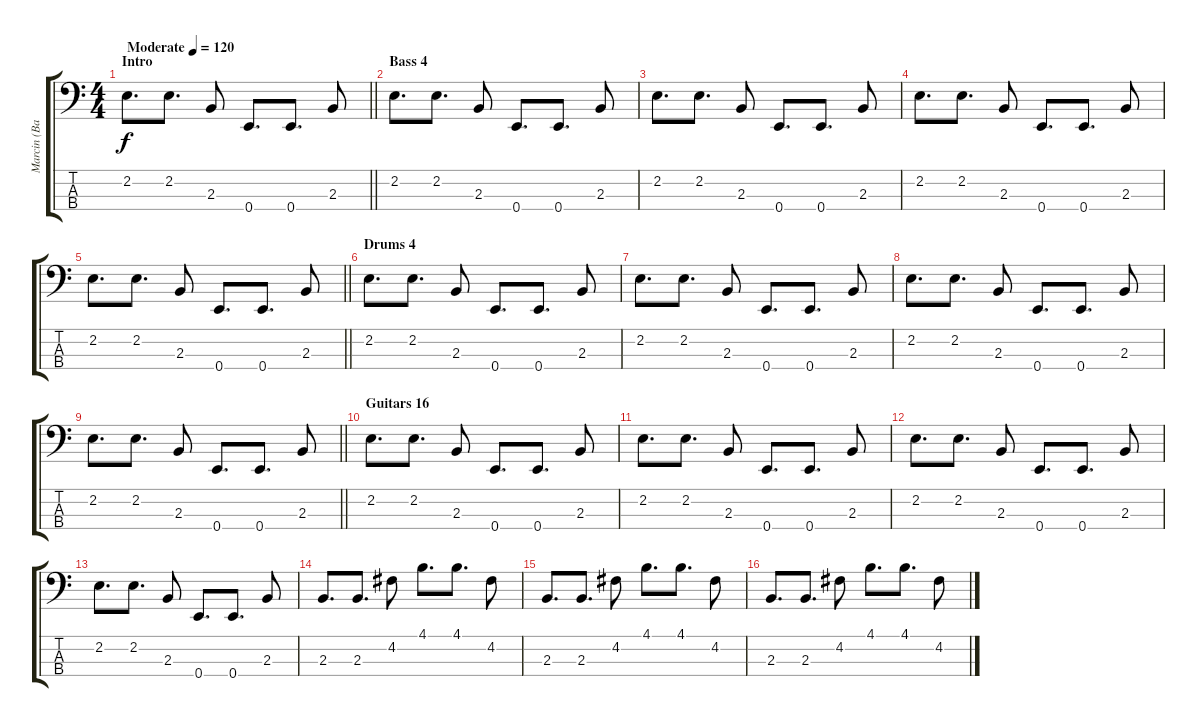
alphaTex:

\track ("Marcin (Bass)" "Marcin (Ba") {instrument electricbassfinger}
\staff {score tabs}
\tuning (G2 D2 A1 E1) {hide}
\ts (4 4)
\section ("" "Intro")
\tempo (120 "Moderate")
\clef f4
\barLineRight lightlight
\ks c
2.2.8{d dy f instrument electricbassfinger} 2.2.8{d} 2.3.8 0.4.8{d} 0.4.8{d} 2.3.8 |
\section ("" "Bass 4")
2.2.8{d} 2.2.8{d} 2.3.8 0.4.8{d} 0.4.8{d} 2.3.8 |
2.2.8{d} 2.2.8{d} 2.3.8 0.4.8{d} 0.4.8{d} 2.3.8 |
2.2.8{d} 2.2.8{d} 2.3.8 0.4.8{d} 0.4.8{d} 2.3.8 |
\barLineRight lightlight
2.2.8{d} 2.2.8{d} 2.3.8 0.4.8{d} 0.4.8{d} 2.3.8 |
\section ("" "Drums 4")
2.2.8{d} 2.2.8{d} 2.3.8 0.4.8{d} 0.4.8{d} 2.3.8 |
2.2.8{d} 2.2.8{d} 2.3.8 0.4.8{d} 0.4.8{d} 2.3.8 |
2.2.8{d} 2.2.8{d} 2.3.8 0.4.8{d} 0.4.8{d} 2.3.8 |
\barLineRight lightlight
2.2.8{d} 2.2.8{d} 2.3.8 0.4.8{d} 0.4.8{d} 2.3.8 |
\section ("" "Guitars 16")
2.2.8{d} 2.2.8{d} 2.3.8 0.4.8{d} 0.4.8{d} 2.3.8 |
2.2.8{d} 2.2.8{d} 2.3.8 0.4.8{d} 0.4.8{d} 2.3.8 |
2.2.8{d} 2.2.8{d} 2.3.8 0.4.8{d} 0.4.8{d} 2.3.8 |
2.2.8{d} 2.2.8{d} 2.3.8 0.4.8{d} 0.4.8{d} 2.3.8 |
2.3.8{d} 2.3.8{d} 4.2.8 4.1.8{d} 4.1.8{d} 4.2.8 |
2.3.8{d} 2.3.8{d} 4.2.8 4.1.8{d} 4.1.8{d} 4.2.8 |
2.3.8{d} 2.3.8{d} 4.2.8 4.1.8{d} 4.1.8{d} 4.2.8
